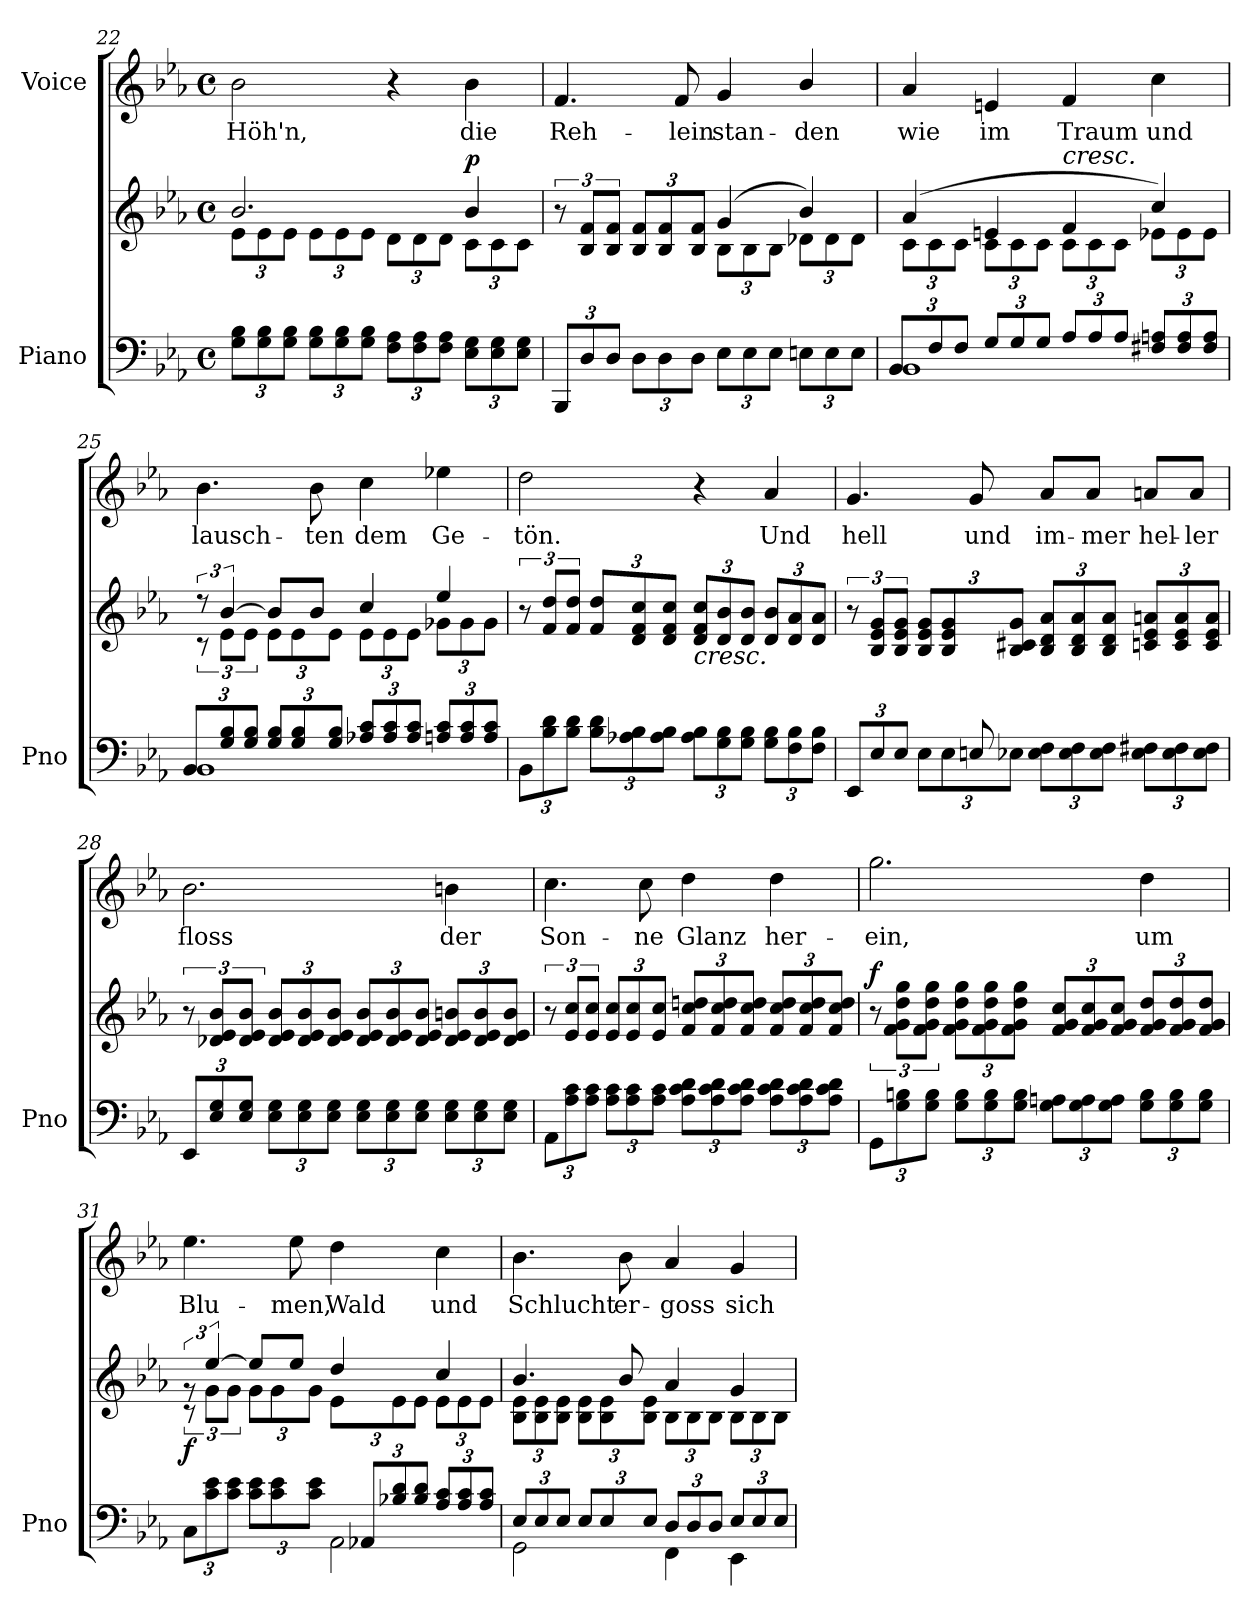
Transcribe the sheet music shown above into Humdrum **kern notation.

**kern	**kern	**dynam	**kern	**text
*part2	*part2	*part2	*part1	*part1
*staff3	*staff2	*staff2/3	*staff1	*staff1
*I"Piano	*	*	*I"Voice	*
*I'Pno	*	*	*	*
!!LO:LB:g=z
*clefF4	*clefG2	*	*clefG2	*
*k[b-e-a-]	*k[b-e-a-]	*	*k[b-e-a-]	*
*M4/4	*M4/4	*	*M4/4	*
*met(c)	*met(c)	*	*met(c)	*
=22	=22	=22	=22	=22
*	*^	*	*	*
*Xbrackettup	*	*Xbrackettup	*	*	*
!	!	!	!	!	!LO:LY:b
12G\ 12B-\L	2.b-/	12e-\L	.	2b-\	Höh'n,
12G\ 12B-\	.	12e-\	.	.	.
12G\ 12B-\J	.	12e-\J	.	.	.
12G\ 12B-\L	.	12e-\L	.	.	.
12G\ 12B-\	.	12e-\	.	.	.
12G\ 12B-\J	.	12e-\J	.	.	.
12F\ 12A-\L	.	12d\L	.	4r	.
12F\ 12A-\	.	12d\	.	.	.
12F\ 12A-\J	.	12d\J	.	.	.
!	!	!	!LO:DY:a	!	!LO:LY:b
12E-\ 12G\L	4b-/	12c\L	p	4b-\	die
12E-\ 12G\	.	12c\	.	.	.
12E-\ 12G\J	.	12c\J	.	.	.
=23	=23	=23	=23	=23	=23
*	*	*brackettup	*	*	*
!	!	!	!	!	!LO:LY:b
12BBB-/L	2ryy	12r	.	4.f/	Reh-
12D/	.	12B-/ 12f/L	.	.	.
12D/J	.	12B-/ 12f/J	.	.	.
*	*	*Xbrackettup	*	*	*
12D\L	.	12B-/ 12f/L	.	.	.
12D\	.	12B-/ 12f/	.	.	.
!	!	!	!	!	!LO:LY:b
.	.	.	.	8f/	-lein
12D\J	.	12B-/ 12f/J	.	.	.
!	!	!	!	!	!LO:LY:b
12E-\L	(>4g/	12B-\L	.	4g/	stan-
12E-\	.	12B-\	.	.	.
12E-\J	.	12B-\J	.	.	.
!	!	!	!	!	!LO:LY:b
12En\L	4b-/)	12d-X\L	.	4b-/	-den
12E\	.	12d-\	.	.	.
12E\J	.	12d-\J	.	.	.
=24	=24	=24	=24	=24	=24
*^	*	*	*	*	*
!	!	!	!	!	!	!LO:LY:b
1BB-	12BB-/L	(>4a-/	12c\L	.	4a-/	wie
.	12F/	.	12c\	.	.	.
.	12F/J	.	12c\J	.	.	.
!	!	!	!	!	!	!LO:LY:b
.	12G/L	4en/	12c\L	.	4en/	im
.	12G/	.	12c\	.	.	.
.	12G/J	.	12c\J	.	.	.
!	!	!LO:TX:a:i:t=cresc.	!	!	!	!
!	!	!	!	!	!	!LO:LY:b
.	12A-/L	4f/	12c\L	.	4f/	Traum
.	12A-/	.	12c\	.	.	.
.	12A-/J	.	12c\J	.	.	.
!	!	!	!	!	!	!LO:LY:b
.	12F#X/ 12An/L	4cc/)	12e-X\L	.	4cc\	und
.	12F#/ 12A/	.	12e-\	.	.	.
.	12F#/ 12A/J	.	12e-\J	.	.	.
=25	=25	=25	=25	=25	=25	=25
*	*	*brackettup	*	*	*	*
!	!	!	!	!	!	!LO:LY:b
1BB-	12BB-/L	12r	12r	.	4.b-\	lausch-
.	12G/ 12B-/	[6b-/	12e-\L	.	.	.
.	12G/ 12B-/J	.	12e-\J	.	.	.
*	*	*	*Xbrackettup	*	*	*
.	12G/ 12B-/L	8b-/L]	12e-\L	.	.	.
.	12G/ 12B-/	.	12e-\	.	.	.
!	!	!	!	!	!	!LO:LY:b
.	.	8b-/J	.	.	8b-\	-ten
.	12G/ 12B-/J	.	12e-\J	.	.	.
!	!	!	!	!	!	!LO:LY:b
.	12A-X/ 12c/L	4cc/	12e-\L	.	4cc\	dem
.	12A-/ 12c/	.	12e-\	.	.	.
.	12A-/ 12c/J	.	12e-\J	.	.	.
!	!	!	!	!	!	!LO:LY:b
.	12An/ 12c/L	4ee-/	12g-X\L	.	4ee-X\	Ge-
.	12A/ 12c/	.	12g-\	.	.	.
.	12A/ 12c/J	.	12g-\J	.	.	.
*v	*v	*	*	*	*	*
*	*v	*v	*	*	*
!!LO:LB:g=z
=26	=26	=26	=26	=26
*	*brackettup	*	*	*
*^	*^	*	*	*
!	!	!	!	!	!	!LO:LY:b
*v	*v	*	*	*	*	*
*	*v	*v	*	*	*
12BB-\L	12r	.	2dd\	-tön.
12B-\ 12d\	12f/ 12dd/L	.	.	.
12B-\ 12d\J	12f/ 12dd/J	.	.	.
*	*Xbrackettup	*	*	*
12B-\ 12d\L	12f/ 12dd/L	.	.	.
12A-X\ 12B-\	12d/ 12f/ 12cc/	.	.	.
12A-\ 12B-\J	12d/ 12f/ 12cc/J	.	.	.
!	!LO:TX:b:i:t=cresc.	!	!	!
12A-\ 12B-\L	12d/ 12f/ 12cc/L	.	4r	.
12G\ 12B-\	12d/ 12b-/	.	.	.
12G\ 12B-\J	12d/ 12b-/J	.	.	.
!	!	!	!	!LO:LY:b
12G\ 12B-\L	12d/ 12b-/L	.	4a-/	Und
12F\ 12B-\	12d/ 12a-/	.	.	.
12F\ 12B-\J	12d/ 12a-/J	.	.	.
=27	=27	=27	=27	=27
*^	*	*	*	*
*	*	*brackettup	*	*	*
!	!	!	!	!	!LO:LY:b
4.ryy	12EE-/L	12r	.	4.g/	hell
.	12E-/	12B-/ 12e-/ 12g/L	.	.	.
.	12E-/J	12B-/ 12e-/ 12g/J	.	.	.
*	*	*Xbrackettup	*	*	*
.	12E-\L	12B-/ 12e-/ 12g/L	.	.	.
.	12E-\	12B-/ 12e-/ 12g/	.	.	.
!	!	!	!	!	!LO:LY:b
8En/	.	.	.	8g/	und
.	12E-X\J	12B-/ 12c#X/ 12g/J	.	.	.
!	!	!	!	!	!LO:LY:b
2ryy	12E-\ 12F\L	12B-/ 12d/ 12a-/L	.	8a-/L	im-
.	12E-\ 12F\	12B-/ 12d/ 12a-/	.	.	.
!	!	!	!	!	!LO:LY:b
.	.	.	.	8a-/J	-mer
.	12E-\ 12F\J	12B-/ 12d/ 12a-/J	.	.	.
!	!	!	!	!	!LO:LY:b
.	12E-\ 12F#X\L	12cn/ 12e-/ 12an/L	.	8an/L	hel-
.	12E-\ 12F#\	12c/ 12e-/ 12a/	.	.	.
!	!	!	!	!	!LO:LY:b
.	.	.	.	8a/J	-ler
.	12E-\ 12F#\J	12c/ 12e-/ 12a/J	.	.	.
*v	*v	*	*	*	*
=28	=28	=28	=28	=28
*	*brackettup	*	*	*
*^	*	*	*	*
!	!	!	!	!	!LO:LY:b
*v	*v	*	*	*	*
12EE-/L	12r	.	2.b-\	floss
12E-/ 12G/	12d-X/ 12e-/ 12b-/L	.	.	.
12E-/ 12G/J	12d-/ 12e-/ 12b-/J	.	.	.
*	*Xbrackettup	*	*	*
12E-\ 12G\L	12d-/ 12e-/ 12b-/L	.	.	.
12E-\ 12G\	12d-/ 12e-/ 12b-/	.	.	.
12E-\ 12G\J	12d-/ 12e-/ 12b-/J	.	.	.
12E-\ 12G\L	12d-/ 12e-/ 12b-/L	.	.	.
12E-\ 12G\	12d-/ 12e-/ 12b-/	.	.	.
12E-\ 12G\J	12d-/ 12e-/ 12b-/J	.	.	.
!	!	!	!	!LO:LY:b
12E-\ 12G\L	12d-/ 12e-/ 12bn/L	.	4bn\	der
12E-\ 12G\	12d-/ 12e-/ 12b/	.	.	.
12E-\ 12G\J	12d-/ 12e-/ 12b/J	.	.	.
!!LO:PB:g=z
=29	=29	=29	=29	=29
*^	*	*	*	*
*	*	*brackettup	*	*	*
!	!	!	!	!	!LO:LY:b
1rGGyy	12AA-\L	12r	.	4.cc\	Son-
.	12A-\ 12c\	12e-/ 12cc/L	.	.	.
.	12A-\ 12c\J	12e-/ 12cc/J	.	.	.
*	*	*Xbrackettup	*	*	*
.	12A-\ 12c\L	12e-/ 12cc/L	.	.	.
.	12A-\ 12c\	12e-/ 12cc/	.	.	.
!	!	!	!	!	!LO:LY:b
.	.	.	.	8cc\	-ne
.	12A-\ 12c\J	12e-/ 12cc/J	.	.	.
!	!	!	!	!	!LO:LY:b
.	12A-\ 12c\ 12d\L	12f/ 12cc/ 12ddn/L	.	4dd\	Glanz
.	12A-\ 12c\ 12d\	12f/ 12cc/ 12dd/	.	.	.
.	12A-\ 12c\ 12d\J	12f/ 12cc/ 12dd/J	.	.	.
!	!	!	!	!	!LO:LY:b
.	12A-\ 12c\ 12d\L	12f/ 12cc/ 12dd/L	.	4dd\	her-
.	12A-\ 12c\ 12d\	12f/ 12cc/ 12dd/	.	.	.
.	12A-\ 12c\ 12d\J	12f/ 12cc/ 12dd/J	.	.	.
=30	=30	=30	=30	=30	=30
*	*	*brackettup	*	*	*
!	!	!	!LO:DY:a	!	!LO:LY:b
1rEEyy	12GG\L	12r	f	2.gg\	-ein,
.	12G\ 12Bn\	12f\ 12g\ 12dd\ 12gg\L	.	.	.
.	12G\ 12B\J	12f\ 12g\ 12dd\ 12gg\J	.	.	.
*	*	*Xbrackettup	*	*	*
.	12G\ 12B\L	12f\ 12g\ 12dd\ 12gg\L	.	.	.
.	12G\ 12B\	12f\ 12g\ 12dd\ 12gg\	.	.	.
.	12G\ 12B\J	12f\ 12g\ 12dd\ 12gg\J	.	.	.
.	12G\ 12An\L	12f/ 12g/ 12cc/L	.	.	.
.	12G\ 12A\	12f/ 12g/ 12cc/	.	.	.
.	12G\ 12A\J	12f/ 12g/ 12cc/J	.	.	.
!	!	!	!	!	!LO:LY:b
.	12G\ 12B\L	12f/ 12g/ 12dd/L	.	4dd\	um
.	12G\ 12B\	12f/ 12g/ 12dd/	.	.	.
.	12G\ 12B\J	12f/ 12g/ 12dd/J	.	.	.
=31	=31	=31	=31	=31	=31
*	*	*brackettup	*	*	*
*	*	*^	*	*	*
!	!	!	!	!LO:DY:b	!	!LO:LY:b
2ryy	12C\L	12rg	12r	f	4.ee-\	Blu-
.	12c\ 12e-\	[6ee-/	12g\L	.	.	.
.	12c\ 12e-\J	.	12g\J	.	.	.
*	*	*	*Xbrackettup	*	*	*
.	12c\ 12e-\L	8ee-/L]	12g\L	.	.	.
.	12c\ 12e-\	.	12g\	.	.	.
!	!	!	!	!	!	!LO:LY:b
.	.	8ee-/J	.	.	8ee-\	-men,
.	12c\ 12e-\J	.	12g\J	.	.	.
!	!	!	!	!	!	!LO:LY:b
2AA-\	12AA-X/L	4dd/	12e-\L	.	4dd\	Wald
.	12B-X/ 12d/	.	12e-\	.	.	.
.	12B-/ 12d/J	.	12e-\J	.	.	.
!	!	!	!	!	!	!LO:LY:b
.	12A-/ 12c/L	4cc/	12e-\L	.	4cc\	und
.	12A-/ 12c/	.	12e-\	.	.	.
.	12A-/ 12c/J	.	12e-\J	.	.	.
!!LO:LB:g=z
=32	=32	=32	=32	=32	=32	=32
!	!	!	!	!	!	!LO:LY:b
2GG\	12E-/L	4.b-/	12B-\ 12e-\L	.	4.b-\	Schlucht
.	12E-/	.	12B-\ 12e-\	.	.	.
.	12E-/J	.	12B-\ 12e-\J	.	.	.
.	12E-/L	.	12B-\ 12e-\L	.	.	.
.	12E-/	.	12B-\ 12e-\	.	.	.
!	!	!	!	!	!	!LO:LY:b
.	.	8b-/	.	.	8b-\	er-
.	12E-/J	.	12B-\ 12e-\J	.	.	.
!	!	!	!	!	!	!LO:LY:b
4FF\	12D/L	4a-/	12B-\L	.	4a-/	-goss
.	12D/	.	12B-\	.	.	.
.	12D/J	.	12B-\J	.	.	.
!	!	!	!	!	!	!LO:LY:b
4EE-\	12E-/L	4g/	12B-\L	.	4g/	sich
.	12E-/	.	12B-\	.	.	.
.	12E-/J	.	12B-\J	.	.	.
*v	*v	*	*	*	*	*
*	*v	*v	*	*	*
=	=	=	=	=
*-	*-	*-	*-	*-
